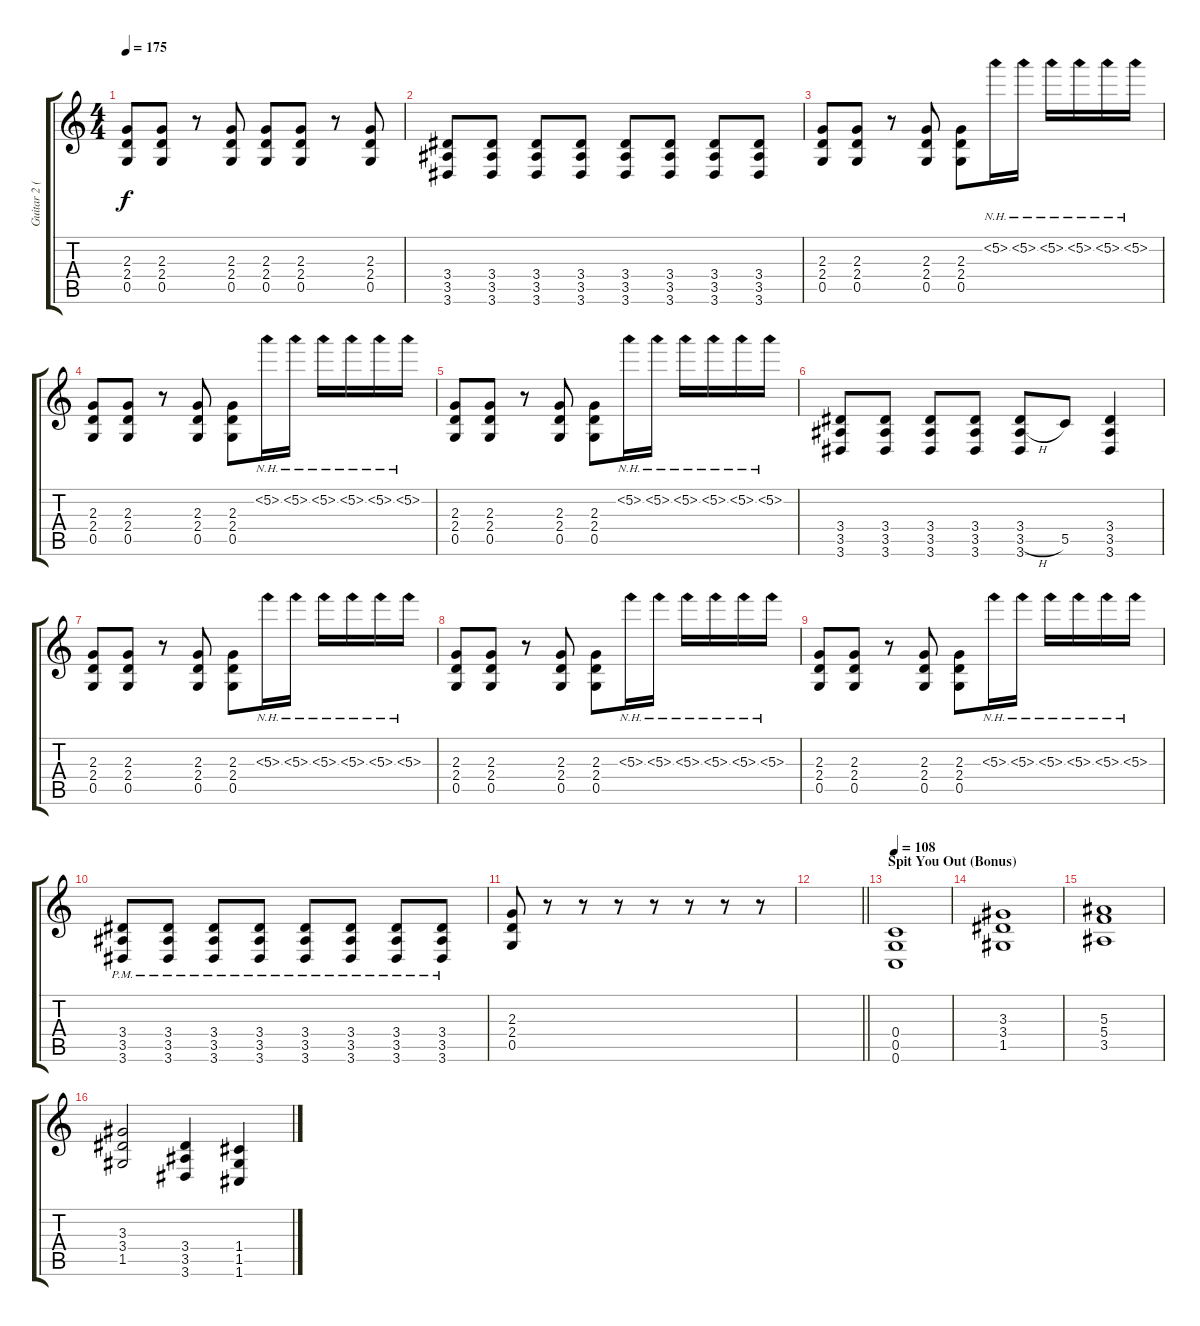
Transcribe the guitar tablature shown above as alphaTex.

\track ("Guitar 2 (Distorted- Padget)" "Guitar 2 (") {instrument distortionguitar}
\staff {score tabs}
\tuning (D4 A3 F3 C3 G2 C2) {hide}
\ts (4 4)
\tempo 175
\clef g2
\ks c
(2.3 2.4 0.5).8{dy f} (2.3 2.4 0.5).8 r.8 (2.3 2.4 0.5).8 (2.3 2.4 0.5).8 (2.3 2.4 0.5).8 r.8 (2.3 2.4 0.5).8 |
(3.4 3.5 3.6).8 (3.4 3.5 3.6).8 (3.4 3.5 3.6).8 (3.4 3.5 3.6).8 (3.4 3.5 3.6).8 (3.4 3.5 3.6).8 (3.4 3.5 3.6).8 (3.4 3.5 3.6).8 |
(2.3 2.4 0.5).8 (2.3 2.4 0.5).8 r.8 (2.3 2.4 0.5).8 (2.3 2.4 0.5).8 5.2{nh}.16 5.2{nh}.16 5.2{nh}.16 5.2{nh}.16 5.2{nh}.16 5.2{nh}.16 |
(2.3 2.4 0.5).8 (2.3 2.4 0.5).8 r.8 (2.3 2.4 0.5).8 (2.3 2.4 0.5).8 5.2{nh}.16 5.2{nh}.16 5.2{nh}.16 5.2{nh}.16 5.2{nh}.16 5.2{nh}.16 |
(2.3 2.4 0.5).8 (2.3 2.4 0.5).8 r.8 (2.3 2.4 0.5).8 (2.3 2.4 0.5).8 5.2{nh}.16 5.2{nh}.16 5.2{nh}.16 5.2{nh}.16 5.2{nh}.16 5.2{nh}.16 |
(3.4 3.5 3.6).8 (3.4 3.5 3.6).8 (3.4 3.5 3.6).8 (3.4 3.5 3.6).8 (3.4 3.5{h} 3.6).8 5.5.8 (3.4 3.5 3.6).4 |
(2.3 2.4 0.5).8 (2.3 2.4 0.5).8 r.8 (2.3 2.4 0.5).8 (2.3 2.4 0.5).8 5.3{nh}.16 5.3{nh}.16 5.3{nh}.16 5.3{nh}.16 5.3{nh}.16 5.3{nh}.16 |
(2.3 2.4 0.5).8 (2.3 2.4 0.5).8 r.8 (2.3 2.4 0.5).8 (2.3 2.4 0.5).8 5.3{nh}.16 5.3{nh}.16 5.3{nh}.16 5.3{nh}.16 5.3{nh}.16 5.3{nh}.16 |
(2.3 2.4 0.5).8 (2.3 2.4 0.5).8 r.8 (2.3 2.4 0.5).8 (2.3 2.4 0.5).8 5.3{nh}.16 5.3{nh}.16 5.3{nh}.16 5.3{nh}.16 5.3{nh}.16 5.3{nh}.16 |
(3.4{pm} 3.5{pm} 3.6{pm}).8 (3.4{pm} 3.5{pm} 3.6{pm}).8 (3.4{pm} 3.5{pm} 3.6{pm}).8 (3.4{pm} 3.5{pm} 3.6{pm}).8 (3.4{pm} 3.5{pm} 3.6{pm}).8 (3.4{pm} 3.5{pm} 3.6{pm}).8 (3.4{pm} 3.5{pm} 3.6{pm}).8 (3.4{pm} 3.5{pm} 3.6{pm}).8 |
(2.3 2.4 0.5).8 r.8 r.8 r.8 r.8 r.8 r.8 r.8 |
\barLineRight lightlight
|
\section ("" "Spit You Out (Bonus)")
\tempo 108
(0.4 0.5 0.6).1 |
(3.3 3.4 1.5).1 |
(5.3 5.4 3.5).1 |
(3.3 3.4 1.5).2 (3.4 3.5 3.6).4 (1.4 1.5 1.6).4
